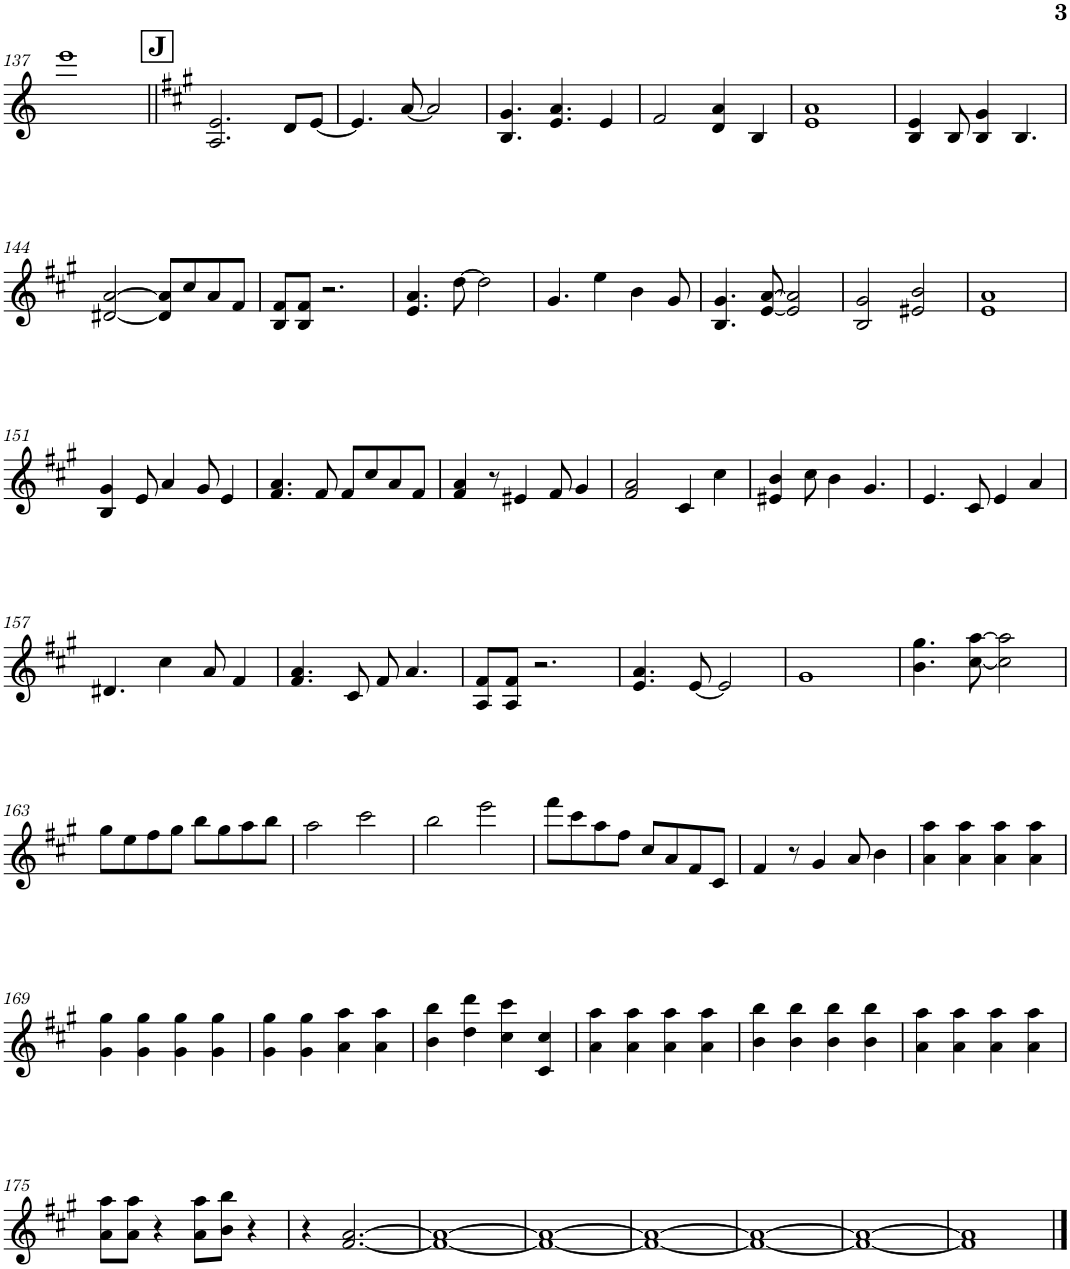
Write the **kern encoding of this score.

**kern
*part1
*staff1
*I"Piano
*I'Pno.
!!LO:PB:g=z
*clefG2
*k[]
*M4/4
=137
1eee
!!LO:REH:place=s1:a:B:cj:fs=14:t=J
=138||
*k[f#c#g#]
2.A/ 2.e/
8d/L
[8e/J
=139
4.e/]
[8a/
2a/]
=140
4.B/ 4.g#/
4.e/ 4.a/
4e/
=141
2f#/
4d/ 4a/
4B/
=142
1e 1a
=143
4B/ 4e/
8B/
4B/ 4g#/
4.B/
!!LO:LB:g=z
=144
[2d#X/ [2a/
8d#/] 8a/]L
8cc#/
8a/
8f#/J
=145
8B/ 8f#/L
8B/ 8f#/J
2.r
=146
4.e/ 4.a/
[8dd\
2dd\]
=147
4.g#/
4ee\
4b\
8g#/
=148
4.B/ 4.g#/
[8e/ [8a/
2e/] 2a/]
=149
2B/ 2g#/
2e#X/ 2b/
=150
1e 1a
!!LO:LB:g=z
=151
4B/ 4g#/
8e/
4a/
8g#/
4e/
=152
4.f#/ 4.a/
8f#/
8f#/L
8cc#/
8a/
8f#/J
=153
4f#/ 4a/
8r
4e#X/
8f#/
4g#/
=154
2f#/ 2a/
4c#/
4cc#\
=155
4e#X/ 4b/
8cc#\
4b\
4.g#/
=156
4.e/
8c#/
4e/
4a/
!!LO:LB:g=z
=157
4.d#X/
4cc#\
8a/
4f#/
=158
4.f#/ 4.a/
8c#/
8f#/
4.a/
=159
8A/ 8f#/L
8A/ 8f#/J
2.r
=160
4.e/ 4.a/
[8e/
2e/]
=161
1g#
=162
4.b\ 4.gg#\
[8cc#\ [8aa\
2cc#\] 2aa\]
!!LO:LB:g=z
=163
8gg#\L
8ee\
8ff#\
8gg#\J
8bb\L
8gg#\
8aa\
8bb\J
=164
2aa\
2ccc#\
=165
2bb\
2eee\
=166
8fff#\L
8ccc#\
8aa\
8ff#\J
8cc#/L
8a/
8f#/
8c#/J
=167
4f#/
8r
4g#/
8a/
4b\
=168
4a\ 4aa\
4a\ 4aa\
4a\ 4aa\
4a\ 4aa\
!!LO:LB:g=z
=169
4g#\ 4gg#\
4g#\ 4gg#\
4g#\ 4gg#\
4g#\ 4gg#\
=170
4g#\ 4gg#\
4g#\ 4gg#\
4a\ 4aa\
4a\ 4aa\
=171
4b\ 4bb\
4dd\ 4ddd\
4cc#\ 4ccc#\
4c#/ 4cc#/
=172
4a\ 4aa\
4a\ 4aa\
4a\ 4aa\
4a\ 4aa\
=173
4b\ 4bb\
4b\ 4bb\
4b\ 4bb\
4b\ 4bb\
=174
4a\ 4aa\
4a\ 4aa\
4a\ 4aa\
4a\ 4aa\
!!LO:LB:g=z
=175
8a\ 8aa\L
8a\ 8aa\J
4r
8a\ 8aa\L
8b\ 8bb\J
4r
=176
4r
[2.f#/ [2.a/
=177
1f#_ 1a_
=178
1f#_ 1a_
=179
1f#_ 1a_
=180
1f#_ 1a_
=181
1f#_ 1a_
=182
1f#] 1a]
==
*-
